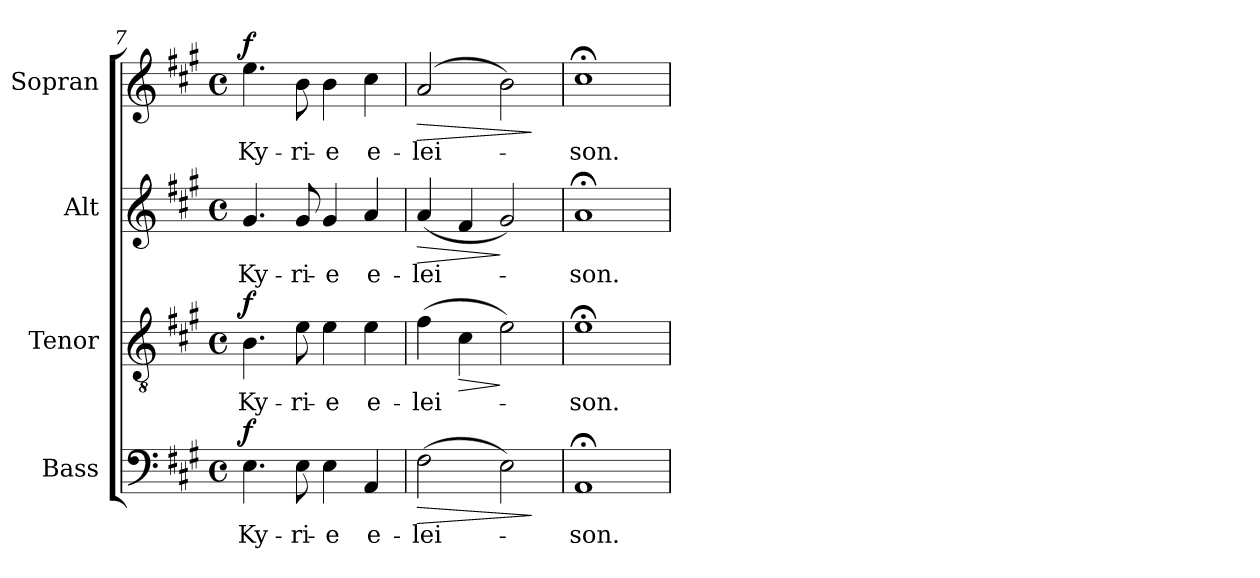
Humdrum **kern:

**kern	**text	**dynam	**kern	**text	**dynam	**kern	**text	**dynam	**kern	**text	**dynam
*part4	*part4	*part4	*part3	*part3	*part3	*part2	*part2	*part2	*part1	*part1	*part1
*staff4	*staff4	*staff4	*staff3	*staff3	*staff3	*staff2	*staff2	*staff2	*staff1	*staff1	*staff1
*I"Bass	*	*	*I"Tenor	*	*	*I"Alt	*	*	*I"Sopran	*	*
*I'B.	*	*	*I'T.	*	*	*I'A.	*	*	*I'S.	*	*
*clefF4	*	*	*clefGv2	*	*	*clefG2	*	*	*clefG2	*	*
*k[f#c#g#]	*	*	*k[f#c#g#]	*	*	*k[f#c#g#]	*	*	*k[f#c#g#]	*	*
*A:	*	*	*A:	*	*	*A:	*	*	*A:	*	*
*M4/4	*	*	*M4/4	*	*	*M4/4	*	*	*M4/4	*	*
*met(c)	*	*	*met(c)	*	*	*met(c)	*	*	*met(c)	*	*
=7	=7	=7	=7	=7	=7	=7	=7	=7	=7	=7	=7
!	!LO:LY:b	!LO:DY:a	!	!LO:LY:b	!LO:DY:a	!	!LO:LY:b	!	!	!LO:LY:b	!LO:DY:a
4.E\	Ky-	f	4.B\	Ky-	f	4.g#/	Ky-	.	4.ee\	Ky-	f
!	!LO:LY:b	!	!	!LO:LY:b	!	!	!LO:LY:b	!	!	!LO:LY:b	!
8E\	-ri-	.	8e\	-ri-	.	8g#/	-ri-	.	8b\	-ri-	.
!	!LO:LY:b	!	!	!LO:LY:b	!	!	!LO:LY:b	!	!	!LO:LY:b	!
4E\	-e	.	4e\	-e	.	4g#/	-e	.	4b\	-e	.
!	!LO:LY:b	!	!	!LO:LY:b	!	!	!LO:LY:b	!	!	!LO:LY:b	!
4AA/	e-	.	4e\	e-	.	4a/	e-	.	4cc#\	e-	.
=8	=8	=8	=8	=8	=8	=8	=8	=8	=8	=8	=8
!	!LO:LY:b	!LO:HP:b	!	!LO:LY:b	!	!	!LO:LY:b	!LO:HP:b	!	!LO:LY:b	!LO:HP:b
(>2F#\	-lei-	>	(>4f#\	-lei-	.	(<4a/	-lei-	>	(2a/	-lei-	>
!	!	!	!	!	!LO:HP:b	!	!	!	!	!	!
.	.	.	4c#\	.	>	4f#/	.	.	.	.	.
2E\)	.	.	2e\)	.	]	2g#/)	.	]	2b\)	.	.
.	.	]	.	.	.	.	.	.	.	.	]
=9	=9	=9	=9	=9	=9	=9	=9	=9	=9	=9	=9
!	!LO:LY:b	!	!	!LO:LY:b	!	!	!LO:LY:b	!	!	!LO:LY:b	!
1AA;<	-son.	.	1e;<	-son.	.	1a;<	-son.	.	1cc#;<	-son.	.
=	=	=	=	=	=	=	=	=	=	=	=
*-	*-	*-	*-	*-	*-	*-	*-	*-	*-	*-	*-
